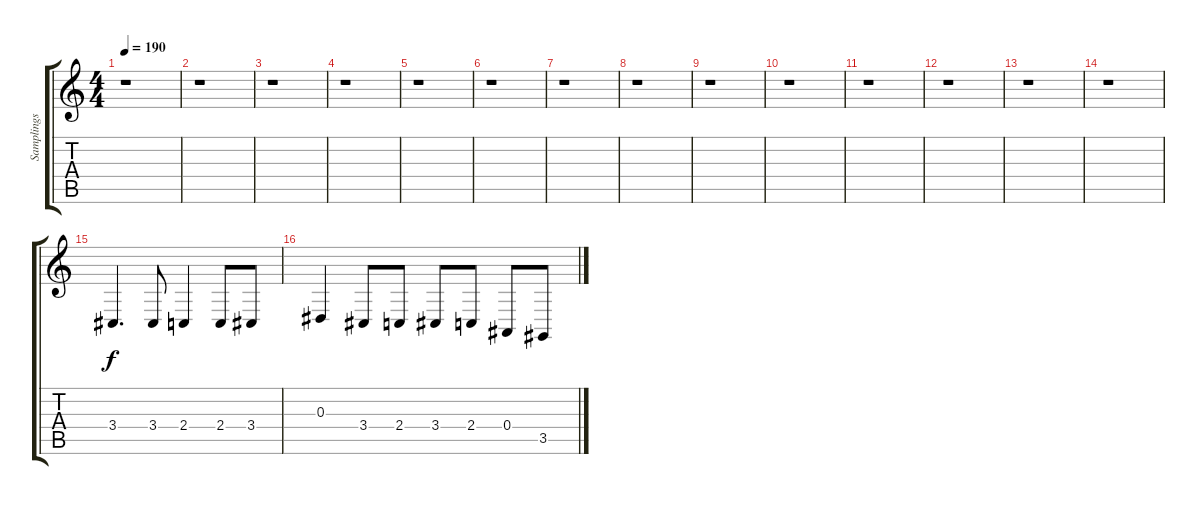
\track ("Samplings" "Samplings") {instrument drawbarorgan}
\staff {score tabs}
\tuning (C4 G3 Eb3 Bb2 F2 C2) {hide}
\ts (4 4)
\tempo 190
\clef g2
\ks c
r.1{dy f} |
r.1 |
r.1 |
r.1 |
r.1 |
r.1 |
r.1 |
r.1 |
r.1 |
r.1 |
r.1 |
r.1 |
r.1 |
r.1 |
3.4.4{d volume 13 instrument harpsichord} 3.4.8 2.4.4 2.4.8 3.4.8 |
0.3.4 3.4.8 2.4.8 3.4.8 2.4.8 0.4.8 3.5.8
